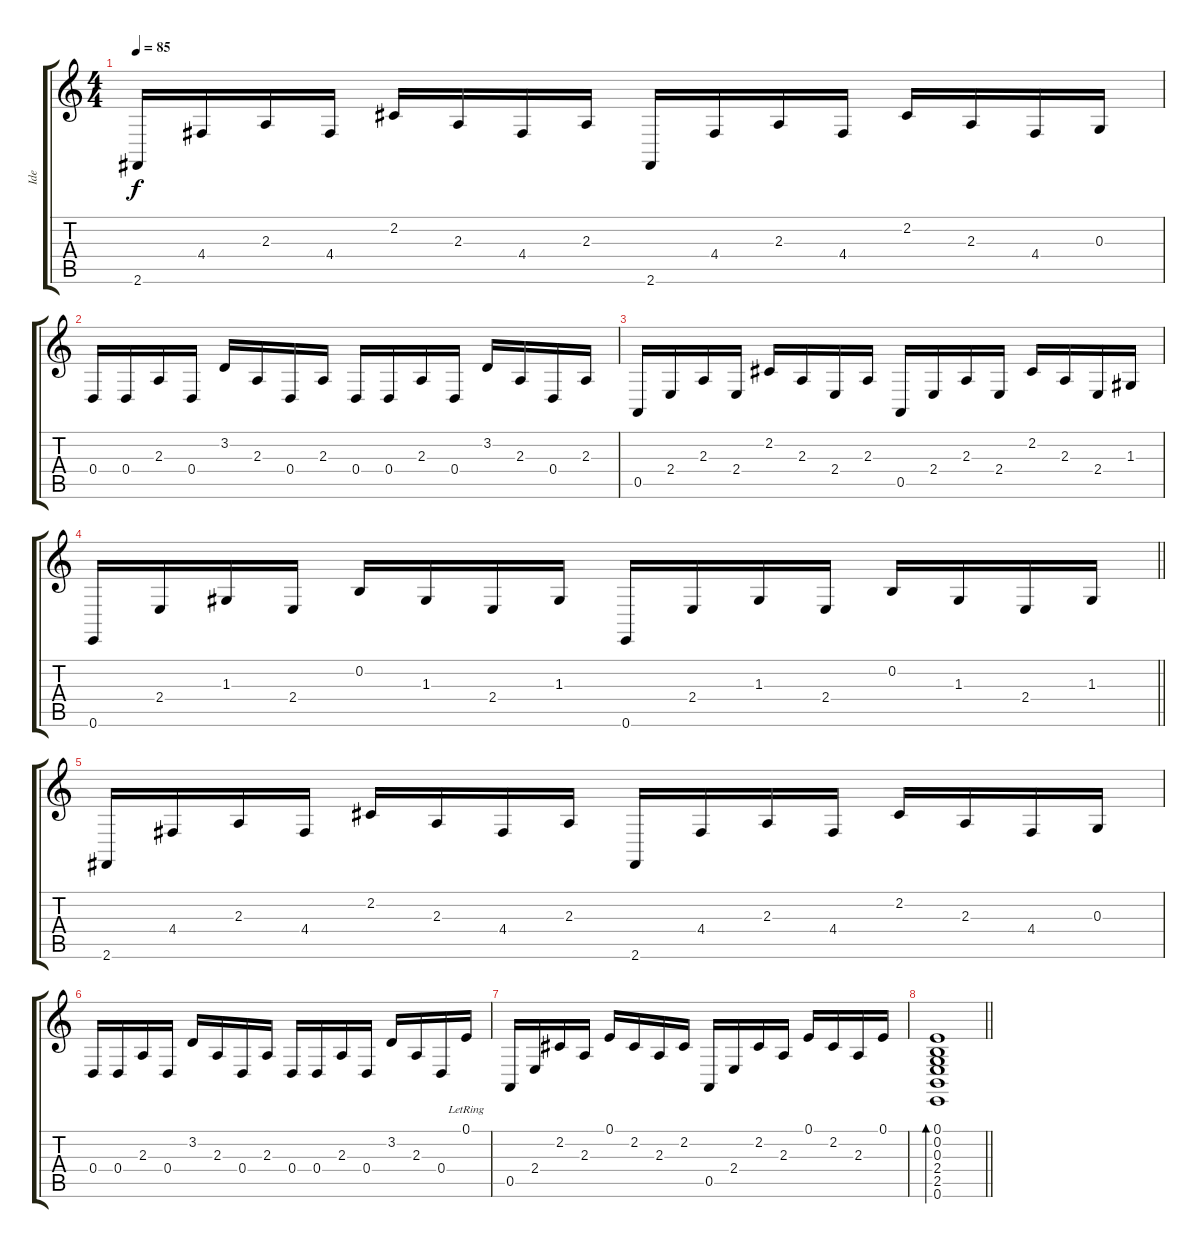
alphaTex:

\track ("Ide" "Ide") {instrument brightacousticpiano}
\staff {score tabs}
\tuning (E4 B3 G3 D3 A2 E2) {hide}
\ts (4 4)
\tempo 85
\clef g2
\ks c
2.6.16{dy f} 4.4.16 2.3.16 4.4.16 2.2.16 2.3.16 4.4.16 2.3.16 2.6.16 4.4.16 2.3.16 4.4.16 2.2.16 2.3.16 4.4.16 0.3.16 |
0.4.16 0.4.16 2.3.16 0.4.16 3.2.16 2.3.16 0.4.16 2.3.16 0.4.16 0.4.16 2.3.16 0.4.16 3.2.16 2.3.16 0.4.16 2.3.16 |
0.5.16 2.4.16 2.3.16 2.4.16 2.2.16 2.3.16 2.4.16 2.3.16 0.5.16 2.4.16 2.3.16 2.4.16 2.2.16 2.3.16 2.4.16 1.3.16 |
\barLineRight lightlight
0.6.16 2.4.16 1.3.16 2.4.16 0.2.16 1.3.16 2.4.16 1.3.16 0.6.16 2.4.16 1.3.16 2.4.16 0.2.16 1.3.16 2.4.16 1.3.16 |
2.6.16 4.4.16 2.3.16 4.4.16 2.2.16 2.3.16 4.4.16 2.3.16 2.6.16 4.4.16 2.3.16 4.4.16 2.2.16 2.3.16 4.4.16 0.3.16 |
0.4.16 0.4.16 2.3.16 0.4.16 3.2.16 2.3.16 0.4.16 2.3.16 0.4.16 0.4.16 2.3.16 0.4.16 3.2.16 2.3.16 0.4.16 0.1{lr}.16 |
0.5.16 2.4.16 2.2.16 2.3.16 0.1.16 2.2.16 2.3.16 2.2.16 0.5.16 2.4.16 2.2.16 2.3.16 0.1.16 2.2.16 2.3.16 0.1.16 |
\barLineRight lightlight
(0.1 0.2 0.3 2.4 2.5 0.6).1{bd 30}
